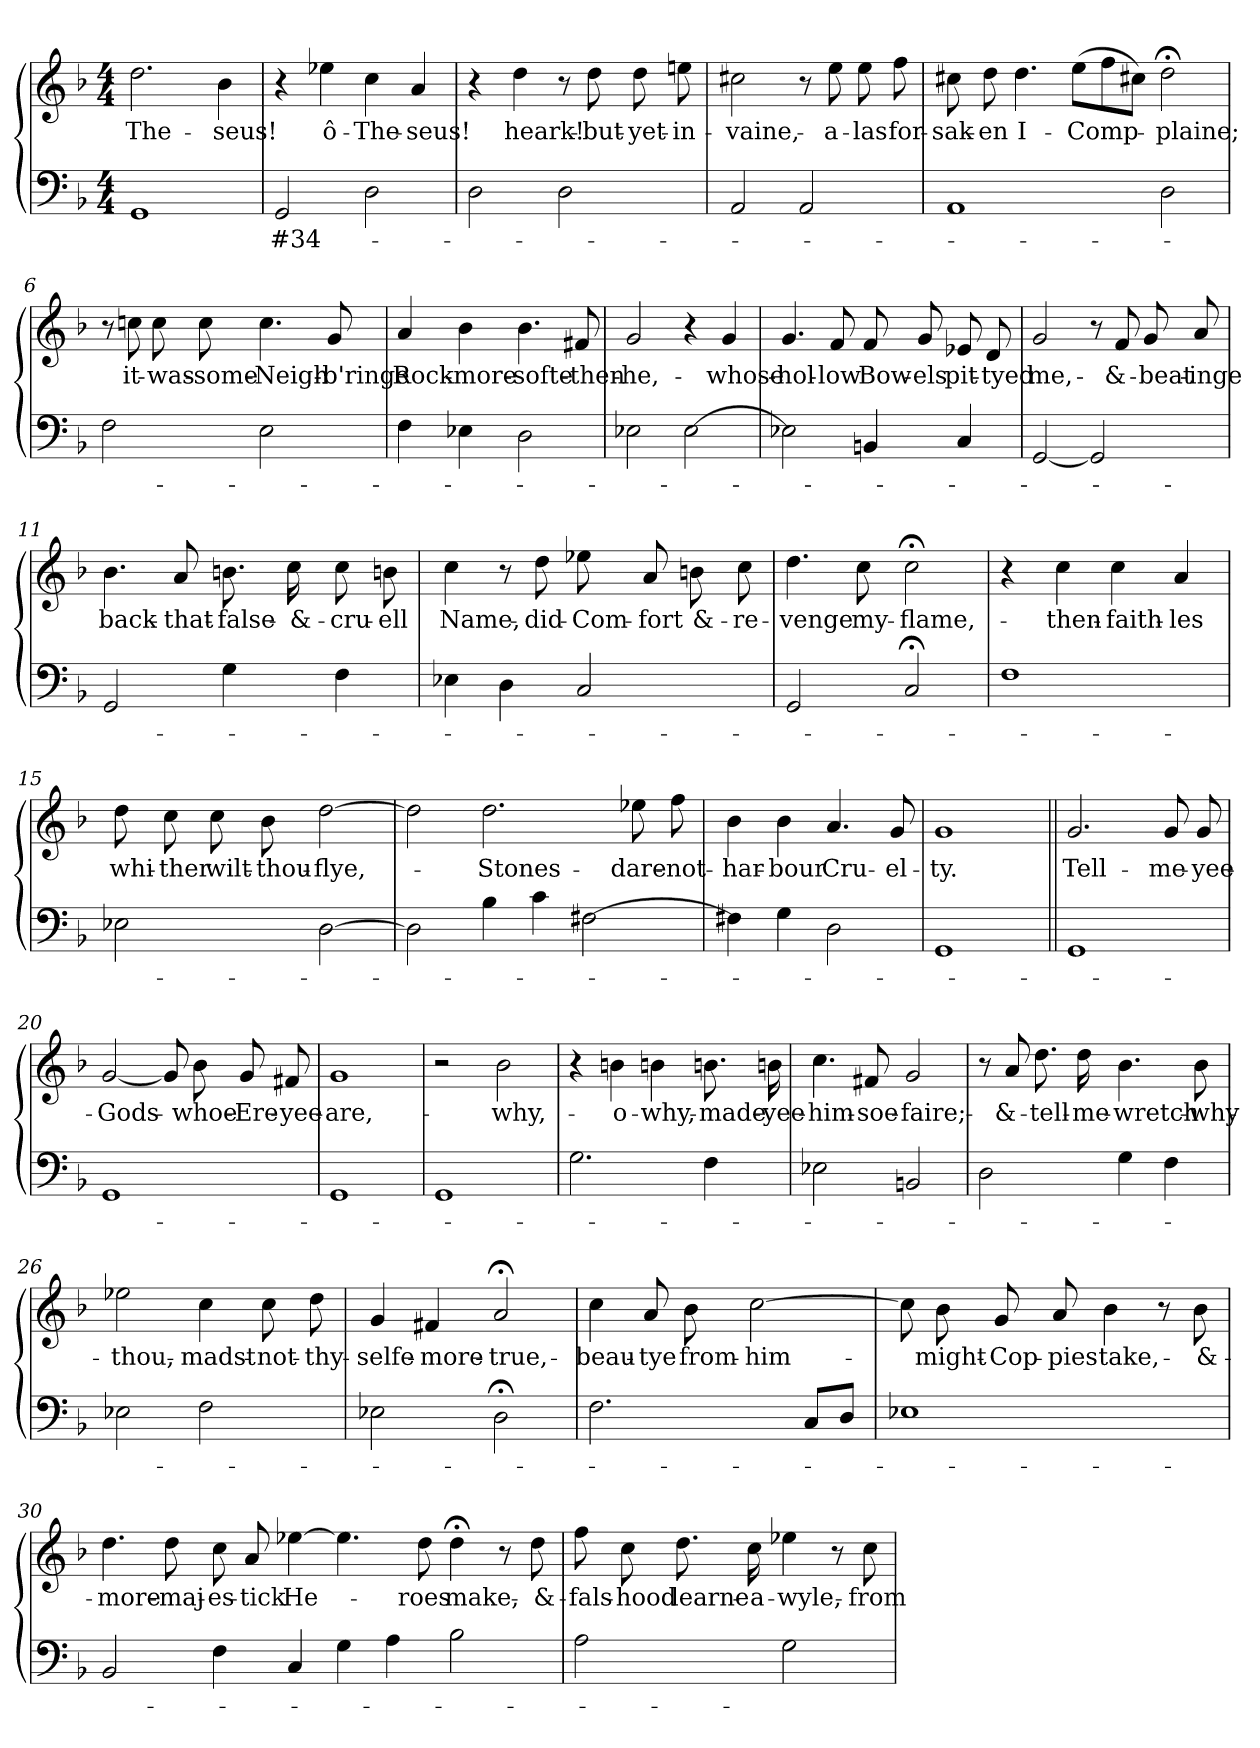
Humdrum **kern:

**kern	**text	**kern	**text
*part2	*part2	*part1	*part1
*staff2	*staff2	*staff1	*staff1
*clefF4	*	*clefG2	*
*k[b-]	*	*k[b-]	*
*d:	*	*d:	*
*M4/4	*	*M4/4	*
=1	=1	=1	=1
1GG/	.	2.dd\	The-
.	.	4b-\	-seus!
=2	=2	=2	=2
2GG/	#34-	4r	.
.	.	4ee-X\	ô-
2D\	.	4cc\	The-
.	.	4a/	-seus!
=3	=3	=3	=3
2D\	.	4r	.
.	.	4dd\	heark!-
2D\	.	8r	.
.	.	8dd\	but-
.	.	8dd\	yet-
.	.	8een\	in-
=4	=4	=4	=4
2AA/	.	2cc#X\	vaine,-
2AA/	.	8r	.
.	.	8ee\	a-
.	.	8ee\	-las
.	.	8ff\	for-
=5	=5	=5	=5
1AA/	.	8cc#X\	-sak-
.	.	8dd\	-en
.	.	4.dd\	I-
.	.	(8ee\L	Comp-
.	.	8ff\	.
.	.	8cc#X\J)	.
2D\	.	2dd;<\	-plaine;
!!LO:LB:g=z
=6	=6	=6	=6
2F\	.	8r	.
.	.	8ccn\	it-
.	.	8cc\	was-
.	.	8cc\	some-
2E\	.	4.cc\	Neigh-
.	.	8g/	-b'ringe
=7	=7	=7	=7
4F\	.	4a/	Rock-
4E-X\	.	4b-\	more-
2D\	.	4.b-\	softe-
.	.	8f#X/	then-
=8	=8	=8	=8
2E-X\	.	2g/	he,-
[2E-\	.	4r	.
.	.	4g/	whose-
=9	=9	=9	=9
2E-X\]	.	4.g/	hol-
.	.	8f/	-low
4BBn/	.	8f/	Bow-
.	.	8g/	-els
4C/	.	8e-X/	pit-
.	.	8d/	-tyed
=10	=10	=10	=10
[2GG/	.	2g/	me,-
2GG/]	.	8r	.
.	.	8f/	&-
.	.	8g/	beat-
.	.	8a/	-inge
!!LO:LB:g=z
=11	=11	=11	=11
2GG/	.	4.b-\	back-
.	.	8a/	that-
4G\	.	8.bn\	false-
.	.	16cc\	&-
4F\	.	8cc\	cru-
.	.	8bn\	-ell
=12	=12	=12	=12
4E-X\	.	4cc\	Name,-
4D\	.	8r	.
.	.	8dd\	did-
2C/	.	8ee-X\	Com-
.	.	8a/	-fort
.	.	8bn\	&-
.	.	8cc\	re-
=13	=13	=13	=13
2GG/	.	4.dd\	-venge
.	.	8cc\	my-
2C;</	.	2cc;<\	flame,-
=14	=14	=14	=14
1F\	.	4r	.
.	.	4cc\	then-
.	.	4cc\	faith-
.	.	4a/	-les
!!LO:LB:g=z
=15	=15	=15	=15
2E-X\	.	8dd\	whi-
.	.	8cc\	-ther
.	.	8cc\	wilt-
.	.	8b-\	thou-
[2D\	.	[2dd\	flye,-
=16	=16	=16	=16
2D\]	.	2dd\]	.
4B-\	.	2.dd\	Stones-
4c\	.	.	.
[2F#X\	.	.	.
.	.	8ee-X\	dare-
.	.	8ff\	not-
=17	=17	=17	=17
4F#X\]	.	4b-\	har-
4G\	.	4b-\	-bour
2D\	.	4.a/	Cru-
.	.	8g/	-el-
=18	=18	=18	=18
1GG/	.	1g/	-ty.
=19||	=19||	=19||	=19||
1GG/	.	2.g/	Tell-
.	.	8g/	me-
.	.	8g/	yee-
!!LO:LB:g=z
=20	=20	=20	=20
1GG/	.	[2g/	Gods-
.	.	8g/]	.
.	.	8b-\	whoe-
.	.	8g/	Ere-
.	.	8f#X/	yee-
=21	=21	=21	=21
1GG/	.	1g/	are,-
=22	=22	=22	=22
1GG/	.	2r	.
.	.	2b-\	why,-
=23	=23	=23	=23
2.G\	.	4r	.
.	.	4bn\	o-
.	.	4bn\	why,-
4F\	.	8.bn\	made-
.	.	16bn\	yee-
=24	=24	=24	=24
2E-X\	.	4.cc\	him-
.	.	8f#X/	soe-
2BBn/	.	2g/	faire;-
=25	=25	=25	=25
2D\	.	8r	.
.	.	8a/	&-
.	.	8.dd\	tell-
.	.	16dd\	me-
4G\	.	4.b-\	wretch-
4F\	.	.	.
.	.	8b-\	why-
!!LO:PB:g=z
=26	=26	=26	=26
2E-X\	.	2ee-X\	thou,-
2F\	.	4cc\	madst-
.	.	8cc\	not-
.	.	8dd\	thy-
=27	=27	=27	=27
2E-X\	.	4g/	selfe-
.	.	4f#X/	more-
2D;<\	.	2a;</	true,-
=28	=28	=28	=28
2.F\	.	4cc\	beau-
.	.	8a/	-tye
.	.	8b-\	from-
.	.	[2cc\	him-
8C/L	.	.	.
8D/J	.	.	.
=29	=29	=29	=29
1E-X\	.	8cc\]	.
.	.	8b-\	might-
.	.	8g/	Cop-
.	.	8a/	-pies
.	.	4b-\	take,-
.	.	8r	.
.	.	8b-\	&-
!!LO:LB:g=z
=30	=30	=30	=30
2BB-/	.	4.dd\	more-
.	.	8dd\	maj-
4F\	.	8cc\	-es-
.	.	8a/	-tick
4C/	.	[4ee-X\	He-
4G\	.	4.ee-\]	.
4A\	.	.	.
.	.	8dd\	-roes
2B-\	.	4dd;<\	make,-
.	.	8r	.
.	.	8dd\	&-
=31	=31	=31	=31
2A\	.	8ff\	fals-
.	.	8cc\	-hood
.	.	8.dd\	learne-
.	.	16cc\	a-
2G\	.	4ee-X\	wyle,-
.	.	8r	.
.	.	8cc\	from-
=	=	=	=
*-	*-	*-	*-
